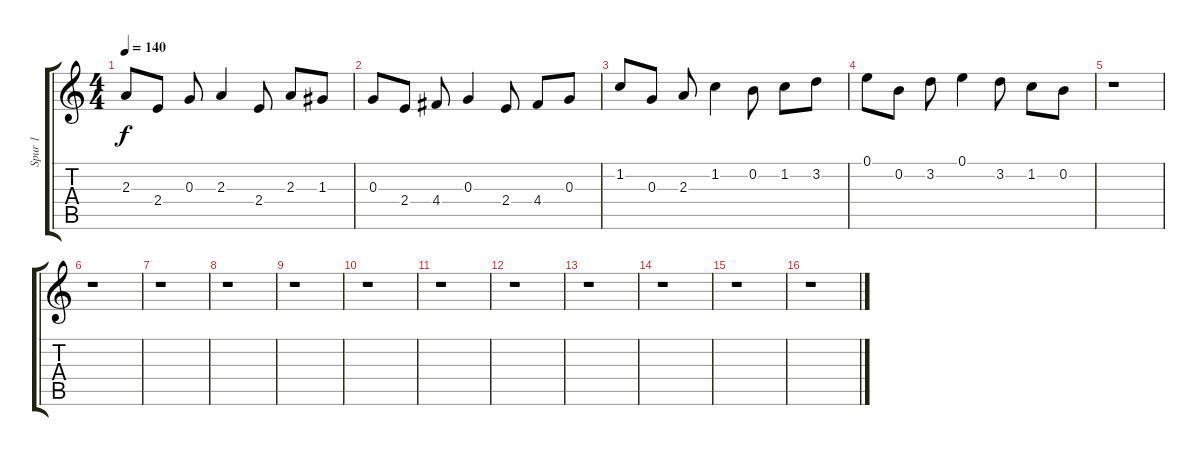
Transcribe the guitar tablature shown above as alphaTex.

\track ("Spur 1" "Spur 1") {instrument synthbass1}
\staff {score tabs}
\tuning (E4 B3 G3 D3 A2 E2) {hide}
\ts (4 4)
\tempo 140
\clef g2
\ks c
2.3.8{dy f} 2.4.8 0.3.8 2.3.4 2.4.8 2.3.8 1.3.8 |
0.3.8 2.4.8 4.4.8 0.3.4 2.4.8 4.4.8 0.3.8 |
1.2.8 0.3.8 2.3.8 1.2.4 0.2.8 1.2.8 3.2.8 |
0.1.8 0.2.8 3.2.8 0.1.4 3.2.8 1.2.8 0.2.8 |
r.1 |
r.1 |
r.1 |
r.1 |
r.1 |
r.1 |
r.1 |
r.1 |
r.1 |
r.1 |
r.1 |
r.1
